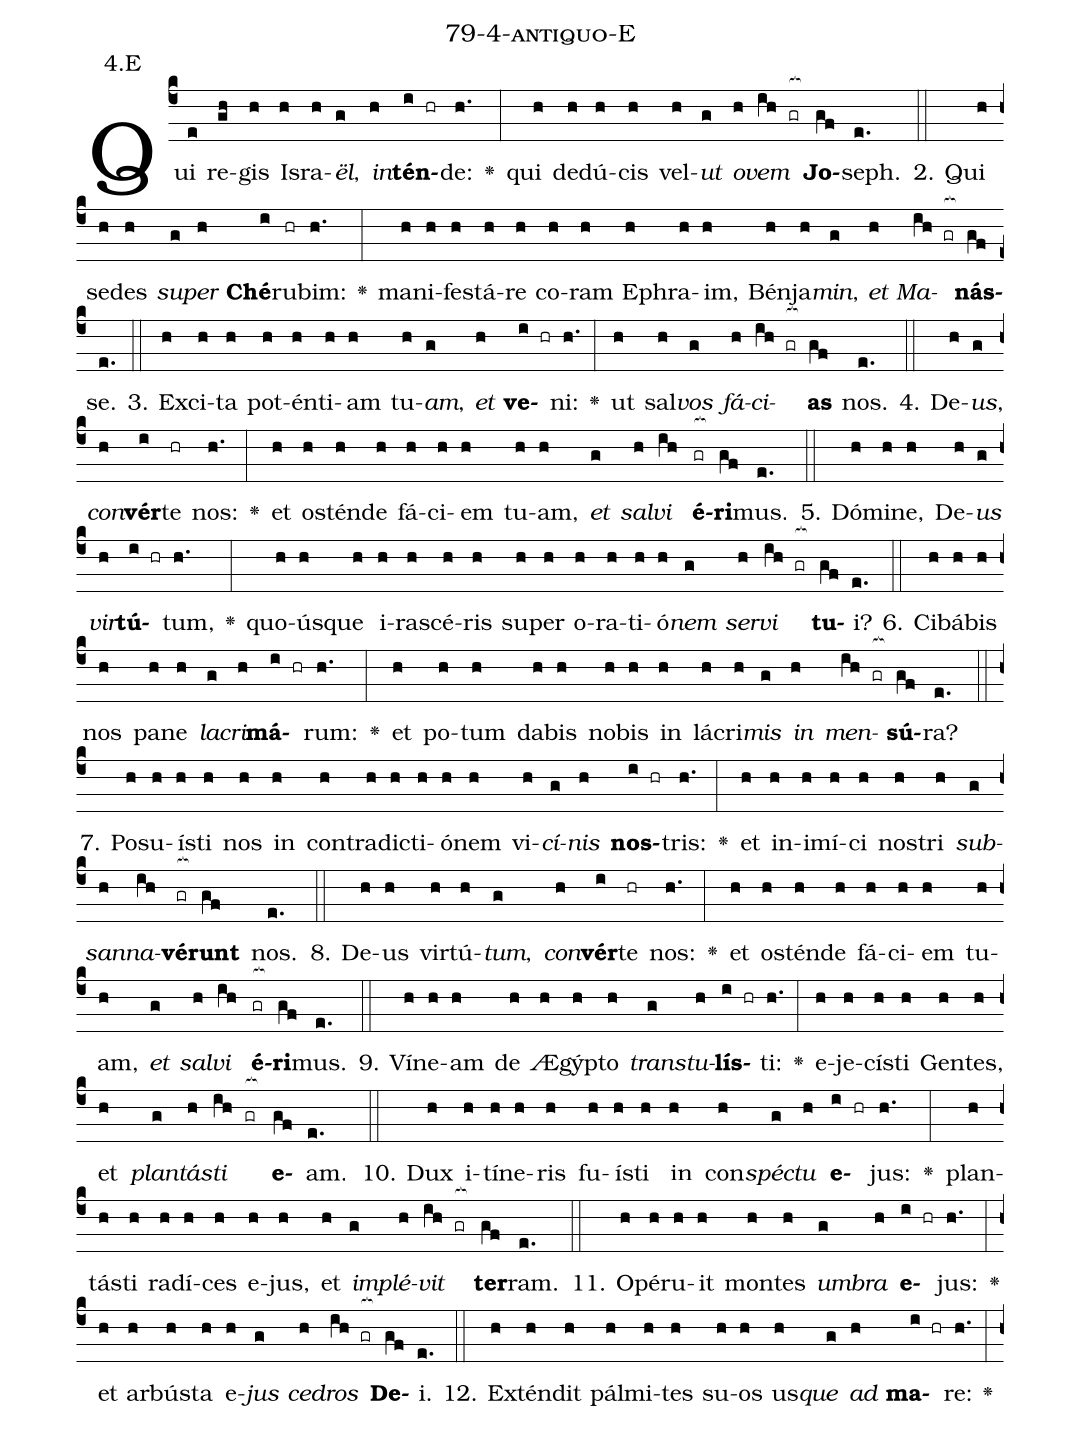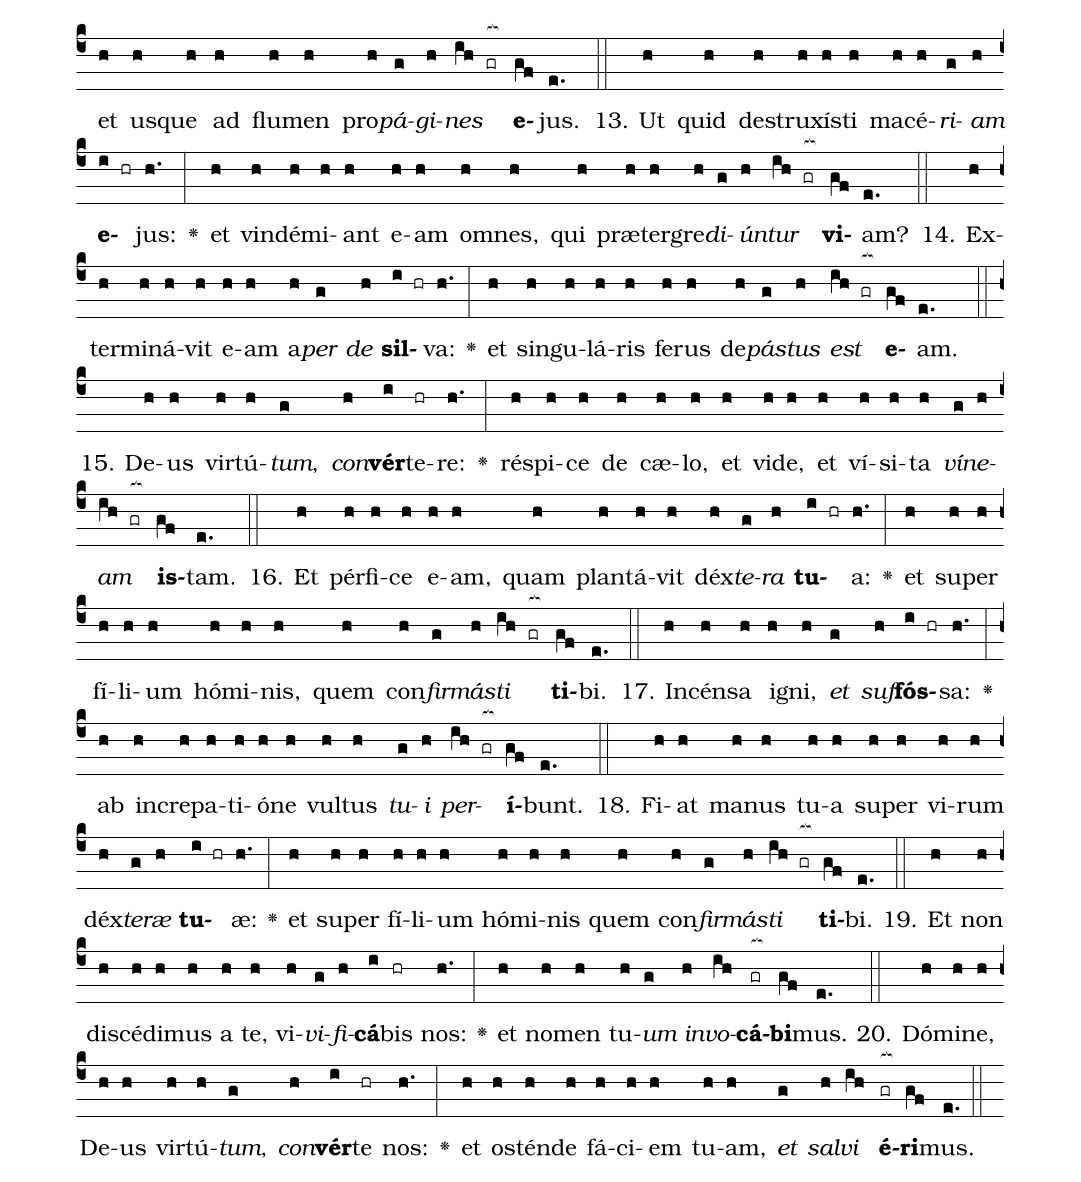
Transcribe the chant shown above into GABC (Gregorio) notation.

name: 79-4-antiquo-E;
annotation: 4.E;
%%
(c4)Qui(e) re(gh)gis(h) Is(h)ra(h)<i>ël</i>,(g) <i>in</i>(h)<b>tén</b>(i hr)de:(h.) <v>\greheightstar</v>(:) qui(h) de(h)dú(h)cis(h) vel(h)<i>ut</i>(g) <i>o</i>(h)<i>vem</i>(ih gr[ocb:1{]) <b>Jo</b>(gf[ocb:0}])seph.(e.) (::)
2. Qui(h) se(h)des(h) <i>su</i>(g)<i>per</i>(h) <b>Ché</b>(i)ru(hr)bim:(h.) <v>\greheightstar</v>(:) ma(h)ni(h)fes(h)tá(h)re(h) co(h)ram(h) E(h)phra(h)im,(h) Bén(h)ja(h)<i>min</i>,(g) <i>et</i>(h) <i>Ma</i>(ih gr[ocb:1{])<b>nás</b>(gf[ocb:0}])se.(e.) (::)
3. Ex(h)ci(h)ta(h) pot(h)én(h)ti(h)am(h) tu(h)<i>am</i>,(g) <i>et</i>(h) <b>ve</b>(i hr)ni:(h.) <v>\greheightstar</v>(:) ut(h) sal(h)<i>vos</i>(g) <i>fá</i>(h)<i>ci</i>(ih gr[ocb:1{])<b>as</b>(gf[ocb:0}]) nos.(e.) (::)
4. De(h)<i>us</i>,(g) <i>con</i>(h)<b>vér</b>(i)te(hr) nos:(h.) <v>\greheightstar</v>(:) et(h) os(h)tén(h)de(h) fá(h)ci(h)em(h) tu(h)am,(h) <i>et</i>(g) <i>sal</i>(h)<i>vi</i>(ih) <b>é</b>(gr[ocb:1{])<b>ri</b>(gf[ocb:0}])mus.(e.) (::)
5. Dó(h)mi(h)ne,(h) De(h)<i>us</i>(g) <i>vir</i>(h)<b>tú</b>(i hr)tum,(h.) <v>\greheightstar</v>(:) quo(h)ús(h)que(h) i(h)ra(h)scé(h)ris(h) su(h)per(h) o(h)ra(h)ti(h)ó(h)<i>nem</i>(g) <i>ser</i>(h)<i>vi</i>(ih gr[ocb:1{]) <b>tu</b>(gf[ocb:0}])i?(e.) (::)
6. Ci(h)bá(h)bis(h) nos(h) pa(h)ne(h) <i>la</i>(g)<i>cri</i>(h)<b>má</b>(i hr)rum:(h.) <v>\greheightstar</v>(:) et(h) po(h)tum(h) da(h)bis(h) no(h)bis(h) in(h) lá(h)cri(h)<i>mis</i>(g) <i>in</i>(h) <i>men</i>(ih gr[ocb:1{])<b>sú</b>(gf[ocb:0}])ra?(e.) (::)
7. Po(h)su(h)ís(h)ti(h) nos(h) in(h) con(h)tra(h)dic(h)ti(h)ó(h)nem(h) vi(h)<i>cí</i>(g)<i>nis</i>(h) <b>nos</b>(i hr)tris:(h.) <v>\greheightstar</v>(:) et(h) in(h)i(h)mí(h)ci(h) nos(h)tri(h) <i>sub</i>(g)<i>san</i>(h)<i>na</i>(ih)<b>vé</b>(gr[ocb:1{])<b>runt</b>(gf[ocb:0}]) nos.(e.) (::)
8. De(h)us(h) vir(h)tú(h)<i>tum</i>,(g) <i>con</i>(h)<b>vér</b>(i)te(hr) nos:(h.) <v>\greheightstar</v>(:) et(h) os(h)tén(h)de(h) fá(h)ci(h)em(h) tu(h)am,(h) <i>et</i>(g) <i>sal</i>(h)<i>vi</i>(ih) <b>é</b>(gr[ocb:1{])<b>ri</b>(gf[ocb:0}])mus.(e.) (::)
9. Ví(h)ne(h)am(h) de(h) Æ(h)gýp(h)to(h) <i>trans</i>(g)<i>tu</i>(h)<b>lís</b>(i hr)ti:(h.) <v>\greheightstar</v>(:) e(h)je(h)cís(h)ti(h) Gen(h)tes,(h) et(h) <i>plan</i>(g)<i>tás</i>(h)<i>ti</i>(ih gr[ocb:1{]) <b>e</b>(gf[ocb:0}])am.(e.) (::)
10. Dux(h) i(h)tí(h)ne(h)ris(h) fu(h)ís(h)ti(h) in(h) con(h)<i>spéc</i>(g)<i>tu</i>(h) <b>e</b>(i hr)jus:(h.) <v>\greheightstar</v>(:) plan(h)tás(h)ti(h) ra(h)dí(h)ces(h) e(h)jus,(h) et(h) <i>im</i>(g)<i>plé</i>(h)<i>vit</i>(ih gr[ocb:1{]) <b>ter</b>(gf[ocb:0}])ram.(e.) (::)
11. O(h)pé(h)ru(h)it(h) mon(h)tes(h) <i>um</i>(g)<i>bra</i>(h) <b>e</b>(i hr)jus:(h.) <v>\greheightstar</v>(:) et(h) ar(h)bús(h)ta(h) e(h)<i>jus</i>(g) <i>ce</i>(h)<i>dros</i>(ih gr[ocb:1{]) <b>De</b>(gf[ocb:0}])i.(e.) (::)
12. Ex(h)tén(h)dit(h) pál(h)mi(h)tes(h) su(h)os(h) us(h)<i>que</i>(g) <i>ad</i>(h) <b>ma</b>(i hr)re:(h.) <v>\greheightstar</v>(:) et(h) us(h)que(h) ad(h) flu(h)men(h) pro(h)<i>pá</i>(g)<i>gi</i>(h)<i>nes</i>(ih gr[ocb:1{]) <b>e</b>(gf[ocb:0}])jus.(e.) (::)
13. Ut(h) quid(h) de(h)stru(h)xís(h)ti(h) ma(h)cé(h)<i>ri</i>(g)<i>am</i>(h) <b>e</b>(i hr)jus:(h.) <v>\greheightstar</v>(:) et(h) vin(h)dé(h)mi(h)ant(h) e(h)am(h) om(h)nes,(h) qui(h) præ(h)ter(h)gre(h)<i>di</i>(g)<i>ún</i>(h)<i>tur</i>(ih gr[ocb:1{]) <b>vi</b>(gf[ocb:0}])am?(e.) (::)
14. Ex(h)ter(h)mi(h)ná(h)vit(h) e(h)am(h) a(h)<i>per</i>(g) <i>de</i>(h) <b>sil</b>(i hr)va:(h.) <v>\greheightstar</v>(:) et(h) sin(h)gu(h)lá(h)ris(h) fe(h)rus(h) de(h)<i>pás</i>(g)<i>tus</i>(h) <i>est</i>(ih gr[ocb:1{]) <b>e</b>(gf[ocb:0}])am.(e.) (::)
15. De(h)us(h) vir(h)tú(h)<i>tum</i>,(g) <i>con</i>(h)<b>vér</b>(i)te(hr)re:(h.) <v>\greheightstar</v>(:) ré(h)spi(h)ce(h) de(h) cæ(h)lo,(h) et(h) vi(h)de,(h) et(h) ví(h)si(h)ta(h) <i>ví</i>(g)<i>ne</i>(h)<i>am</i>(ih gr[ocb:1{]) <b>is</b>(gf[ocb:0}])tam.(e.) (::)
16. Et(h) pér(h)fi(h)ce(h) e(h)am,(h) quam(h) plan(h)tá(h)vit(h) déx(h)<i>te</i>(g)<i>ra</i>(h) <b>tu</b>(i hr)a:(h.) <v>\greheightstar</v>(:) et(h) su(h)per(h) fí(h)li(h)um(h) hó(h)mi(h)nis,(h) quem(h) con(h)<i>fir</i>(g)<i>más</i>(h)<i>ti</i>(ih gr[ocb:1{]) <b>ti</b>(gf[ocb:0}])bi.(e.) (::)
17. In(h)cén(h)sa(h) i(h)gni,(h) <i>et</i>(g) <i>suf</i>(h)<b>fós</b>(i hr)sa:(h.) <v>\greheightstar</v>(:) ab(h) in(h)cre(h)pa(h)ti(h)ó(h)ne(h) vul(h)tus(h) <i>tu</i>(g)<i>i</i>(h) <i>per</i>(ih gr[ocb:1{])<b>í</b>(gf[ocb:0}])bunt.(e.) (::)
18. Fi(h)at(h) ma(h)nus(h) tu(h)a(h) su(h)per(h) vi(h)rum(h) déx(h)<i>te</i>(g)<i>ræ</i>(h) <b>tu</b>(i hr)æ:(h.) <v>\greheightstar</v>(:) et(h) su(h)per(h) fí(h)li(h)um(h) hó(h)mi(h)nis(h) quem(h) con(h)<i>fir</i>(g)<i>más</i>(h)<i>ti</i>(ih gr[ocb:1{]) <b>ti</b>(gf[ocb:0}])bi.(e.) (::)
19. Et(h) non(h) di(h)scé(h)di(h)mus(h) a(h) te,(h) vi(h)<i>vi</i>(g)<i>fi</i>(h)<b>cá</b>(i)bis(hr) nos:(h.) <v>\greheightstar</v>(:) et(h) no(h)men(h) tu(h)<i>um</i>(g) <i>in</i>(h)<i>vo</i>(ih)<b>cá</b>(gr[ocb:1{])<b>bi</b>(gf[ocb:0}])mus.(e.) (::)
20. Dó(h)mi(h)ne,(h) De(h)us(h) vir(h)tú(h)<i>tum</i>,(g) <i>con</i>(h)<b>vér</b>(i)te(hr) nos:(h.) <v>\greheightstar</v>(:) et(h) os(h)tén(h)de(h) fá(h)ci(h)em(h) tu(h)am,(h) <i>et</i>(g) <i>sal</i>(h)<i>vi</i>(ih) <b>é</b>(gr[ocb:1{])<b>ri</b>(gf[ocb:0}])mus.(e.) (::)
